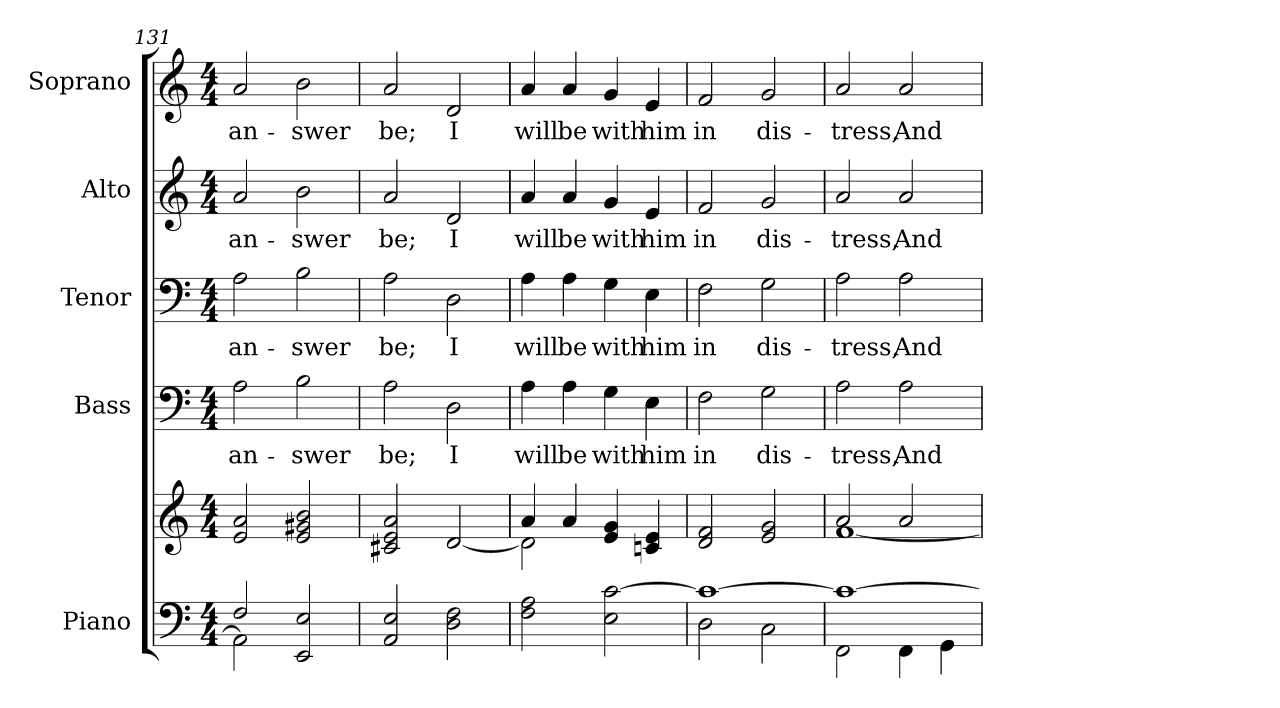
**kern	**kern	**kern	**text	**kern	**text	**kern	**text	**kern	**text
*part5	*part5	*part4	*part4	*part3	*part3	*part2	*part2	*part1	*part1
*staff6	*staff5	*staff4	*staff4	*staff3	*staff3	*staff2	*staff2	*staff1	*staff1
*I"Piano	*	*I"Bass	*	*I"Tenor	*	*I"Alto	*	*I"Soprano	*
*I'Pno.	*	*I'B.	*	*I'T.	*	*I'A.	*	*I'S.	*
*clefF4	*clefG2	*clefF4	*	*clefF4	*	*clefG2	*	*clefG2	*
*k[]	*k[]	*k[]	*	*k[]	*	*k[]	*	*k[]	*
*C:	*C:	*C:	*	*C:	*	*C:	*	*C:	*
*M4/4	*M4/4	*M4/4	*	*M4/4	*	*M4/4	*	*M4/4	*
=131	=131	=131	=131	=131	=131	=131	=131	=131	=131
*^	*	*	*	*	*	*	*	*	*
!	!	!	!	!LO:LY:b:color=#000000	!	!	!	!	!	!
!	!	!	!	!	!	!LO:LY:b:color=#000000	!	!	!	!
!	!	!	!	!	!	!	!	!LO:LY:b:color=#000000	!	!
!	!	!	!	!	!	!	!	!	!	!LO:LY:b:color=#000000
2Fi/	2AAi\]	2ei/ 2ai	2Ai\	an-	2Ai\	an-	2ai/	an-	2ai/	an-
!	!	!	!	!LO:LY:b:color=#000000	!	!	!	!	!	!
!	!	!	!	!	!	!LO:LY:b:color=#000000	!	!	!	!
!	!	!	!	!	!	!	!	!LO:LY:b:color=#000000	!	!
!	!	!	!	!	!	!	!	!	!	!LO:LY:b:color=#000000
2EEi/ 2Ei	2ryy	2ei/ 2g#Xi 2bi	2Bi\	-swer	2Bi\	-swer	2bi\	-swer	2bi\	-swer
*v	*v	*	*	*	*	*	*	*	*	*
=132	=132	=132	=132	=132	=132	=132	=132	=132	=132
*^	*	*	*	*	*	*	*	*	*
!	!	!	!	!LO:LY:b:color=#000000	!	!	!	!	!	!
*v	*v	*	*	*	*	*	*	*	*	*
*^	*	*	*	*	*	*	*	*	*
!	!	!	!	!	!	!LO:LY:b:color=#000000	!	!	!	!
*v	*v	*	*	*	*	*	*	*	*	*
*^	*	*	*	*	*	*	*	*	*
!	!	!	!	!	!	!	!	!LO:LY:b:color=#000000	!	!
*v	*v	*	*	*	*	*	*	*	*	*
*^	*	*	*	*	*	*	*	*	*
!	!	!	!	!	!	!	!	!	!	!LO:LY:b:color=#000000
*v	*v	*	*	*	*	*	*	*	*	*
2AAi/ 2Ei	2c#Xi/ 2ei 2ai	2Ai\	be;	2Ai\	be;	2ai/	be;	2ai/	be;
!	!	!	!LO:LY:b:color=#000000	!	!	!	!	!	!
!	!	!	!	!	!LO:LY:b:color=#000000	!	!	!	!
!	!	!	!	!	!	!	!LO:LY:b:color=#000000	!	!
!	!	!	!	!	!	!	!	!	!LO:LY:b:color=#000000
2Di\ 2Fi	[<2di/	2Di\	I	2Di\	I	2di/	I	2di/	I
!!LO:PB:g=z
=133	=133	=133	=133	=133	=133	=133	=133	=133	=133
*	*^	*	*	*	*	*	*	*	*
!	!	!	!	!LO:LY:b:color=#000000	!	!	!	!	!	!
!	!	!	!	!	!	!LO:LY:b:color=#000000	!	!	!	!
!	!	!	!	!	!	!	!	!LO:LY:b:color=#000000	!	!
!	!	!	!	!	!	!	!	!	!	!LO:LY:b:color=#000000
2Fi\ 2Ai	4ai/	2di\]	4Ai\	will	4Ai\	will	4ai/	will	4ai/	will
!	!	!	!	!LO:LY:b:color=#000000	!	!	!	!	!	!
!	!	!	!	!	!	!LO:LY:b:color=#000000	!	!	!	!
!	!	!	!	!	!	!	!	!LO:LY:b:color=#000000	!	!
!	!	!	!	!	!	!	!	!	!	!LO:LY:b:color=#000000
.	4ai/	.	4Ai\	be	4Ai\	be	4ai/	be	4ai/	be
!	!	!	!	!LO:LY:b:color=#000000	!	!	!	!	!	!
!	!	!	!	!	!	!LO:LY:b:color=#000000	!	!	!	!
!	!	!	!	!	!	!	!	!LO:LY:b:color=#000000	!	!
!	!	!	!	!	!	!	!	!	!	!LO:LY:b:color=#000000
2Ei\ [>2ci	4ei/ 4gi	2ryy	4Gi\	with	4Gi\	with	4gi/	with	4gi/	with
!	!	!	!	!LO:LY:b:color=#000000	!	!	!	!	!	!
!	!	!	!	!	!	!LO:LY:b:color=#000000	!	!	!	!
!	!	!	!	!	!	!	!	!LO:LY:b:color=#000000	!	!
!	!	!	!	!	!	!	!	!	!	!LO:LY:b:color=#000000
.	4cni/ 4ei	.	4Ei\	him	4Ei\	him	4ei/	him	4ei/	him
*	*v	*v	*	*	*	*	*	*	*	*
=134	=134	=134	=134	=134	=134	=134	=134	=134	=134
*^	*	*	*	*	*	*	*	*	*
!	!	!	!	!LO:LY:b:color=#000000	!	!	!	!	!	!
!	!	!	!	!	!	!LO:LY:b:color=#000000	!	!	!	!
!	!	!	!	!	!	!	!	!LO:LY:b:color=#000000	!	!
!	!	!	!	!	!	!	!	!	!	!LO:LY:b:color=#000000
1ci_>	2Di\	2di/ 2fi	2Fi\	in	2Fi\	in	2fi/	in	2fi/	in
!	!	!	!	!LO:LY:b:color=#000000	!	!	!	!	!	!
!	!	!	!	!	!	!LO:LY:b:color=#000000	!	!	!	!
!	!	!	!	!	!	!	!	!LO:LY:b:color=#000000	!	!
!	!	!	!	!	!	!	!	!	!	!LO:LY:b:color=#000000
.	2Ci\	2ei/ 2gi	2Gi\	dis-	2Gi\	dis-	2gi/	dis-	2gi/	dis-
=135	=135	=135	=135	=135	=135	=135	=135	=135	=135	=135
*	*	*^	*	*	*	*	*	*	*	*
!	!	!	!	!	!LO:LY:b:color=#000000	!	!	!	!	!	!
!	!	!	!	!	!	!	!LO:LY:b:color=#000000	!	!	!	!
!	!	!	!	!	!	!	!	!	!LO:LY:b:color=#000000	!	!
!	!	!	!	!	!	!	!	!	!	!	!LO:LY:b:color=#000000
1ci_>	2FFi\	2ai/	[<1fi	2Ai\	-tress,	2Ai\	-tress,	2ai/	-tress,	2ai/	-tress,
!	!	!	!	!	!LO:LY:b:color=#000000	!	!	!	!	!	!
!	!	!	!	!	!	!	!LO:LY:b:color=#000000	!	!	!	!
!	!	!	!	!	!	!	!	!	!LO:LY:b:color=#000000	!	!
!	!	!	!	!	!	!	!	!	!	!	!LO:LY:b:color=#000000
.	4FFi\	2ai/	.	2Ai\	And	2Ai\	And	2ai/	And	2ai/	And
.	4GGi\	.	.	.	.	.	.	.	.	.	.
*v	*v	*	*	*	*	*	*	*	*	*	*
*	*v	*v	*	*	*	*	*	*	*	*
=	=	=	=	=	=	=	=	=	=
*-	*-	*-	*-	*-	*-	*-	*-	*-	*-
